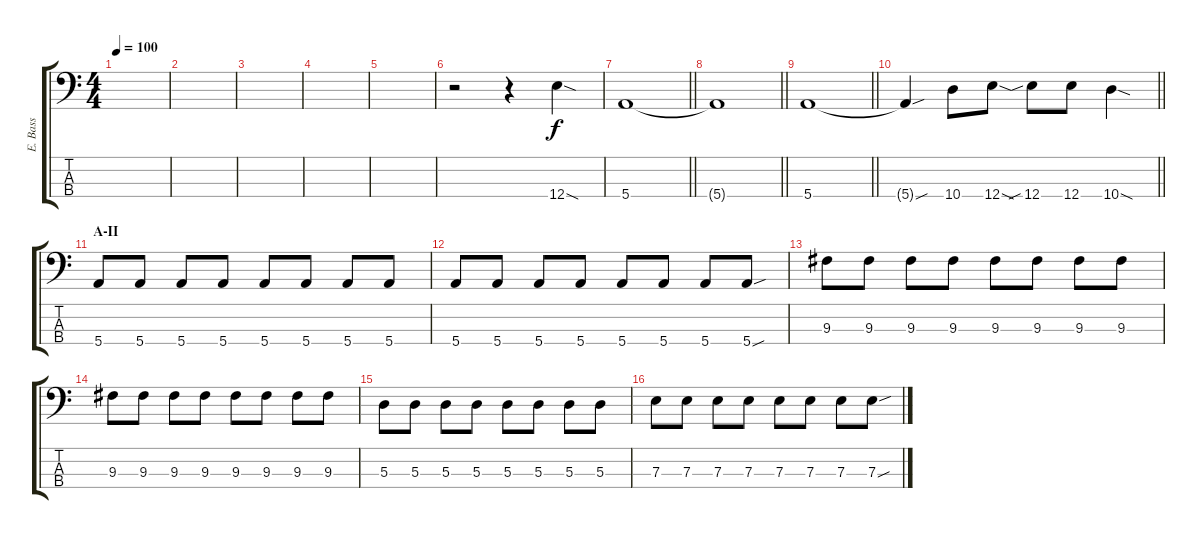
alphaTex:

\track ("E. Bass" "E. Bass") {instrument electricbassfinger}
\staff {score tabs}
\tuning (G2 D2 A1 E1) {hide}
\ts (4 4)
\tempo 100
\clef f4
\ks c
|
|
|
|
|
r.2 r.4 12.4{sod}.4 |
\barLineRight lightlight
5.4.1 |
\barLineRight lightlight
5.4{t}.1 |
\section ("" "")
\barLineRight lightlight
5.4.1 |
\barLineRight lightlight
5.4{sou t}.4 10.4.8 12.4{sod}.8 12.4{sib}.8 12.4.8 10.4{sod}.4 |
\section ("" "A-II")
5.4.8 5.4.8 5.4.8 5.4.8 5.4.8 5.4.8 5.4.8 5.4.8 |
5.4.8 5.4.8 5.4.8 5.4.8 5.4.8 5.4.8 5.4.8 5.4{sou}.8 |
9.3.8 9.3.8 9.3.8 9.3.8 9.3.8 9.3.8 9.3.8 9.3.8 |
9.3.8 9.3.8 9.3.8 9.3.8 9.3.8 9.3.8 9.3.8 9.3.8 |
5.3.8 5.3.8 5.3.8 5.3.8 5.3.8 5.3.8 5.3.8 5.3.8 |
7.3.8 7.3.8 7.3.8 7.3.8 7.3.8 7.3.8 7.3.8 7.3{sou}.8
